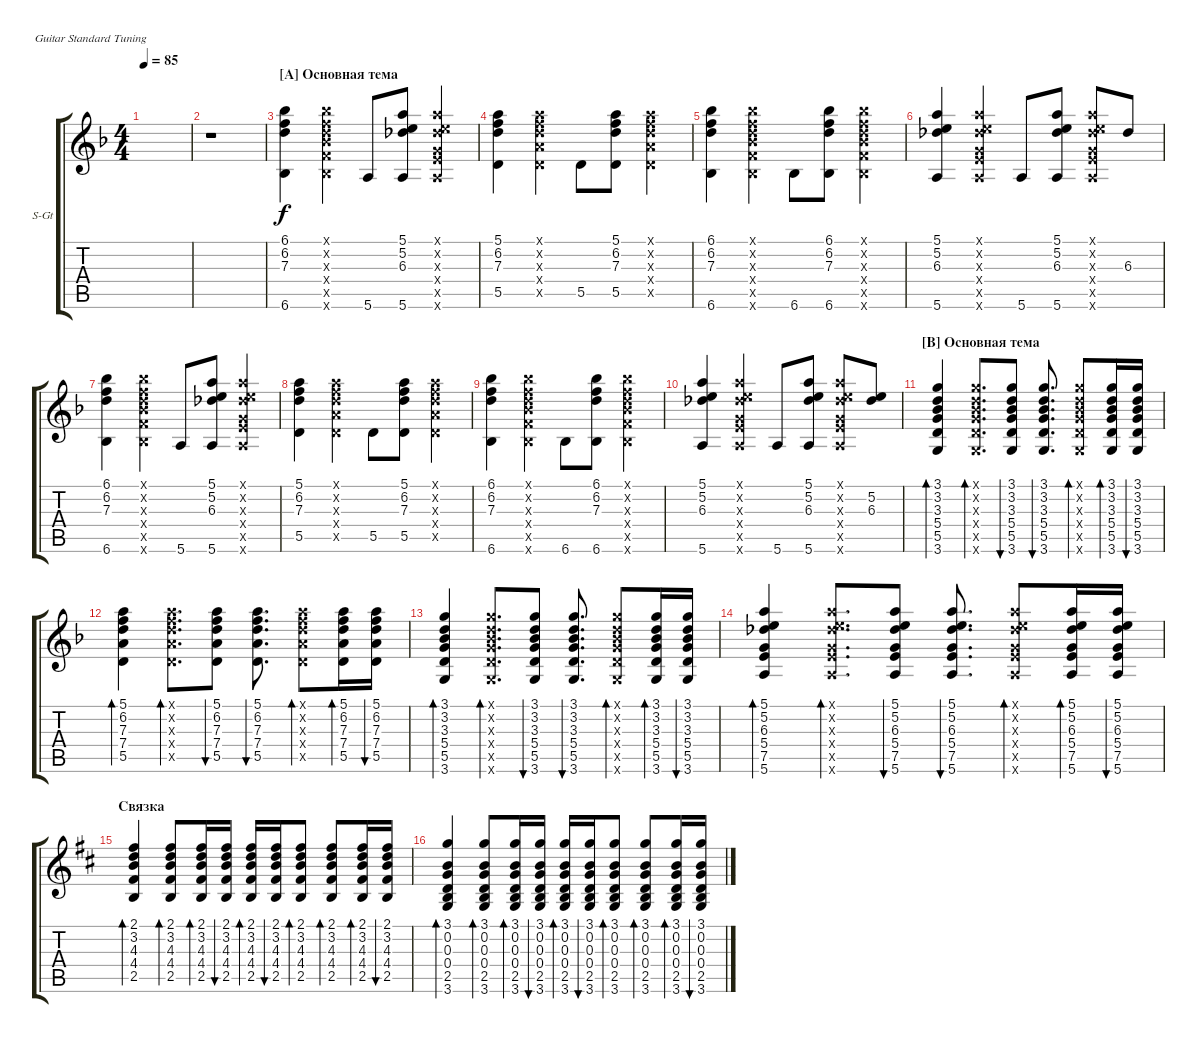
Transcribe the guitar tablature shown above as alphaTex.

\defaultSystemsLayout 4
\bracketExtendMode groupsimilarinstruments
\firstSystemTrackNameOrientation horizontal
\otherSystemsTrackNameOrientation horizontal
\track ("Steel Guitar" "S-Gt") {instrument acousticguitarsteel}
\staff {score tabs}
\tuning (E4 B3 G3 D3 A2 E2)
\ts (4 4)
\tempo 85
\clef g2
\ks dminor
|
r.1 |
\section ("A" "Основная тема")
(6.6 7.3 6.2 6.1).4 (6.6{x} 8.5{x} 8.4{x} 7.3{x} 6.2{x} 6.1{x}).4 5.6.8 (5.6 6.3 5.2 5.1).8 (5.6{x} 7.5{x} 5.4{x} 6.3{x} 5.2{x} 5.1{x}).4 |
(5.5 7.3 6.2 5.1).4 (5.5{x} 7.4{x} 7.3{x} 6.2{x} 5.1{x}).4 5.5.8 (5.5 7.3 6.2 5.1).8 (5.5{x} 7.4{x} 7.3{x} 6.2{x} 5.1{x}).4 |
(6.6 7.3 6.2 6.1).4 (6.6{x} 8.5{x} 8.4{x} 7.3{x} 6.2{x} 6.1{x}).4 6.6.8 (6.6 7.3 6.2 6.1).8 (6.6{x} 8.5{x} 8.4{x} 7.3{x} 6.2{x} 6.1{x}).4 |
(5.6 6.3 5.2 5.1).4 (5.6{x} 7.5{x} 5.4{x} 6.3{x} 5.2{x} 5.1{x}).4 5.6.8 (5.6 6.3 5.2 5.1).8 (5.6{x} 7.5{x} 5.4{x} 6.3{x} 5.2{x} 5.1{x}).8 6.3.8 |
(6.6 7.3 6.2 6.1).4 (6.6{x} 8.5{x} 8.4{x} 7.3{x} 6.2{x} 6.1{x}).4 5.6.8 (5.6 6.3 5.2 5.1).8 (5.6{x} 7.5{x} 5.4{x} 6.3{x} 5.2{x} 5.1{x}).4 |
(5.5 7.3 6.2 5.1).4 (5.5{x} 7.4{x} 7.3{x} 6.2{x} 5.1{x}).4 5.5.8 (5.5 7.3 6.2 5.1).8 (5.5{x} 7.4{x} 7.3{x} 6.2{x} 5.1{x}).4 |
(6.6 7.3 6.2 6.1).4 (6.6{x} 8.5{x} 8.4{x} 7.3{x} 6.2{x} 6.1{x}).4 6.6.8 (6.6 7.3 6.2 6.1).8 (6.6{x} 8.5{x} 8.4{x} 7.3{x} 6.2{x} 6.1{x}).4 |
(5.6 6.3 5.2 5.1).4 (5.6{x} 7.5{x} 5.4{x} 6.3{x} 5.2{x} 5.1{x}).4 5.6.8 (5.6 6.3 5.2 5.1).8 (5.6{x} 7.5{x} 5.4{x} 6.3{x} 5.2{x} 5.1{x}).8 (6.3 5.2).8 |
\section ("B" "Основная тема")
(3.6 5.5 5.4 3.3 3.2 3.1).4{bd 30} (3.6{x} 5.5{x} 5.4{x} 3.3{x} 3.2{x} 3.1{x}).8{d bd 30} (3.6 5.5 5.4 3.3 3.2 3.1).8{bu 30} (3.6 5.5 5.4 3.3 3.2 3.1).8{d bu 30} (3.6{x} 5.5{x} 5.4{x} 3.3{x} 3.2{x} 3.1{x}).8{bd 30} (3.6 5.5 5.4 3.3 3.2 3.1).16{bd 30} (3.6 5.5 5.4 3.3 3.2 3.1).16{bu 30} |
(5.5 7.4 7.3 6.2 5.1).4{bd 30} (5.5{x} 7.4{x} 7.3{x} 6.2{x} 5.1{x}).8{d bd 30} (5.5 7.4 7.3 6.2 5.1).8{bu 30} (5.5 7.4 7.3 6.2 5.1).8{d bu 30} (5.5{x} 7.4{x} 7.3{x} 6.2{x} 5.1{x}).8{bd 30} (5.5 7.4 7.3 6.2 5.1).16{bd 30} (5.5 7.4 7.3 6.2 5.1).16{bu 30} |
(3.6 5.5 5.4 3.3 3.2 3.1).4{bd 30} (3.6{x} 5.5{x} 5.4{x} 3.3{x} 3.2{x} 3.1{x}).8{d bd 30} (3.6 5.5 5.4 3.3 3.2 3.1).8{bu 30} (3.6 5.5 5.4 3.3 3.2 3.1).8{d bu 30} (3.6{x} 5.5{x} 5.4{x} 3.3{x} 3.2{x} 3.1{x}).8{bd 30} (3.6 5.5 5.4 3.3 3.2 3.1).16{bd 30} (3.6 5.5 5.4 3.3 3.2 3.1).16{bu 30} |
(7.5 5.4 6.3 5.2 5.1 5.6).4{bd 30} (7.5{x} 5.4{x} 6.3{x} 5.2{x} 5.1{x} 5.6{x}).8{d bd 30} (7.5 5.4 6.3 5.2 5.1 5.6).8{bu 30} (7.5 5.4 6.3 5.2 5.1 5.6).8{d bu 30} (7.5{x} 5.4{x} 6.3{x} 5.2{x} 5.1{x} 5.6{x}).8{bd 30} (7.5 5.4 6.3 5.2 5.1 5.6).16{bd 30} (7.5 5.4 6.3 5.2 5.1 5.6).16{bu 30} |
\section ("" "Связка")
\ks bminor
(2.5 4.4 4.3 3.2 2.1).4{bd 30} (2.5 4.4 4.3 3.2 2.1).8{bd 30} (2.5 4.4 4.3 3.2 2.1).16{bd 30} (2.5 4.4 4.3 3.2 2.1).16{bu 30} (2.5 4.4 4.3 3.2 2.1).16{bd 30} (2.5 4.4 4.3 3.2 2.1).16{bu 30} (2.5 4.4 4.3 3.2 2.1).8{bd 30} (2.5 4.4 4.3 3.2 2.1).8{bd 30} (2.5 4.4 4.3 3.2 2.1).16{bd 30} (2.5 4.4 4.3 3.2 2.1).16{bu 30} |
(2.5 0.4 0.3 0.2 3.1 3.6).4{bd 30} (2.5 0.4 0.3 0.2 3.1 3.6).8{bd 30} (2.5 0.4 0.3 0.2 3.1 3.6).16{bd 30} (2.5 0.4 0.3 0.2 3.1 3.6).16{bu 30} (2.5 0.4 0.3 0.2 3.1 3.6).16{bd 30} (2.5 0.4 0.3 0.2 3.1 3.6).16{bu 30} (2.5 0.4 0.3 0.2 3.1 3.6).8{bd 30} (2.5 0.4 0.3 0.2 3.1 3.6).8{bd 30} (2.5 0.4 0.3 0.2 3.1 3.6).16{bd 30} (2.5 0.4 0.3 0.2 3.1 3.6).16{bu 30}
